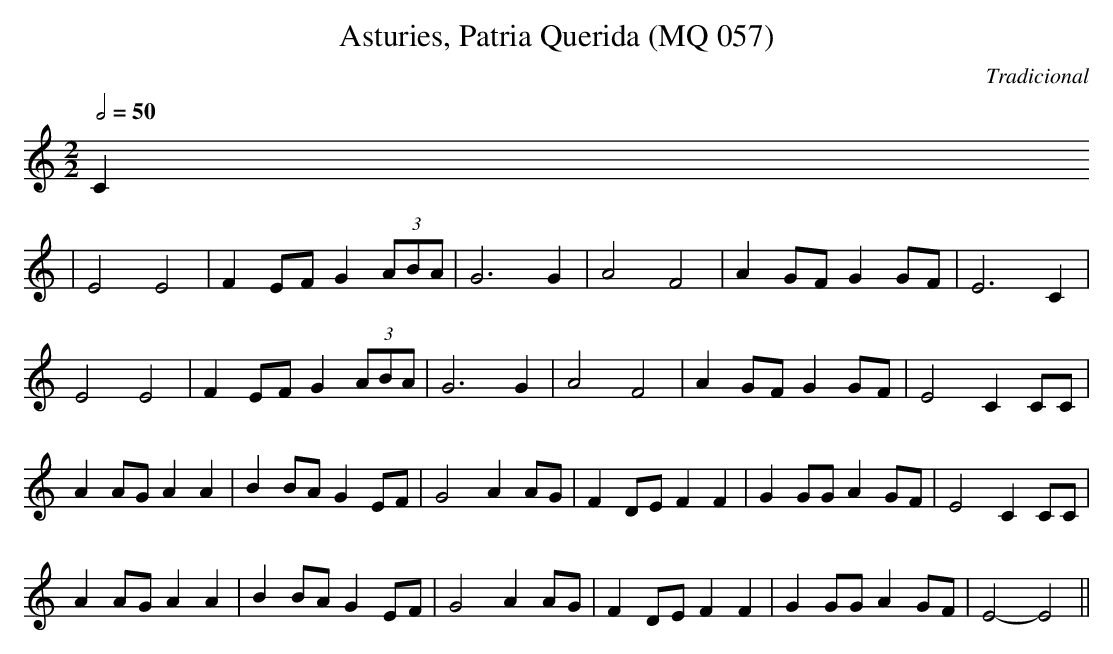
X:1
T:Asturies, Patria Querida (MQ 057)
C:Tradicional
M:2/2
L:1/4
Q:1/2=50
K:C
C
|E2 E2|F E/F/ G (3A/B/A/|G3 G|A2 F2|A G/F/ G G/F/|E3 C|
E2 E2|F E/F/ G (3A/B/A/|G3 G|A2 F2|A G/F/ G G/F/|E2 C C/C/|
A A/G/ A A|B B/A/ G E/F/|G2 A A/G/|F D/E/ F F|G G/G/ A G/F/|E2 C C/C/|
A A/G/ A A|B B/A/ G E/F/|G2 A A/G/|F D/E/ F F|G G/G/ A G/F/|E2-E2||
